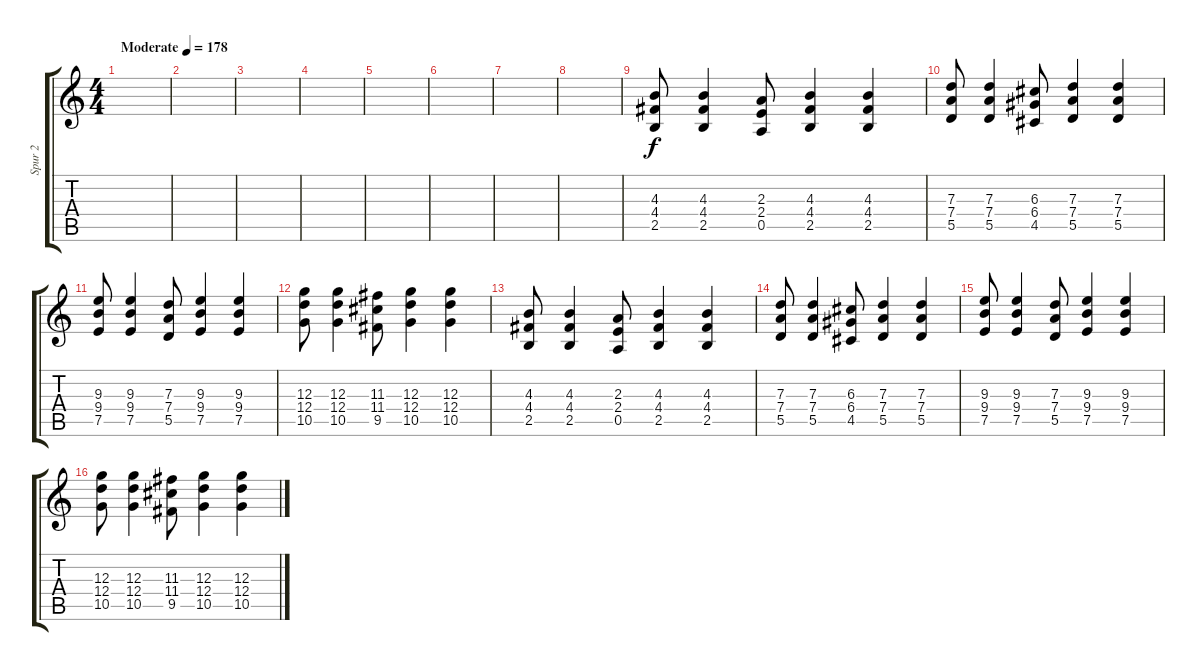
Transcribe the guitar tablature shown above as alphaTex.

\track ("Spur 2" "Spur 2") {instrument overdrivenguitar}
\staff {score tabs}
\tuning (E4 B3 G3 D3 A2 E2) {hide}
\ts (4 4)
\tempo (178 "Moderate")
\clef g2
\ks c
|
|
|
|
|
|
|
|
(4.3 4.4 2.5).8 (4.3 4.4 2.5).4 (2.3 2.4 0.5).8 (4.3 4.4 2.5).4 (4.3 4.4 2.5).4 |
(7.3 7.4 5.5).8 (7.3 7.4 5.5).4 (6.3 6.4 4.5).8 (7.3 7.4 5.5).4 (7.3 7.4 5.5).4 |
(9.3 9.4 7.5).8 (9.3 9.4 7.5).4 (7.3 7.4 5.5).8 (9.3 9.4 7.5).4 (9.3 9.4 7.5).4 |
(12.3 12.4 10.5).8 (12.3 12.4 10.5).4 (11.3 11.4 9.5).8 (12.3 12.4 10.5).4 (12.3 12.4 10.5).4 |
(4.3 4.4 2.5).8 (4.3 4.4 2.5).4 (2.3 2.4 0.5).8 (4.3 4.4 2.5).4 (4.3 4.4 2.5).4 |
(7.3 7.4 5.5).8 (7.3 7.4 5.5).4 (6.3 6.4 4.5).8 (7.3 7.4 5.5).4 (7.3 7.4 5.5).4 |
(9.3 9.4 7.5).8 (9.3 9.4 7.5).4 (7.3 7.4 5.5).8 (9.3 9.4 7.5).4 (9.3 9.4 7.5).4 |
(12.3 12.4 10.5).8 (12.3 12.4 10.5).4 (11.3 11.4 9.5).8 (12.3 12.4 10.5).4 (12.3 12.4 10.5).4
